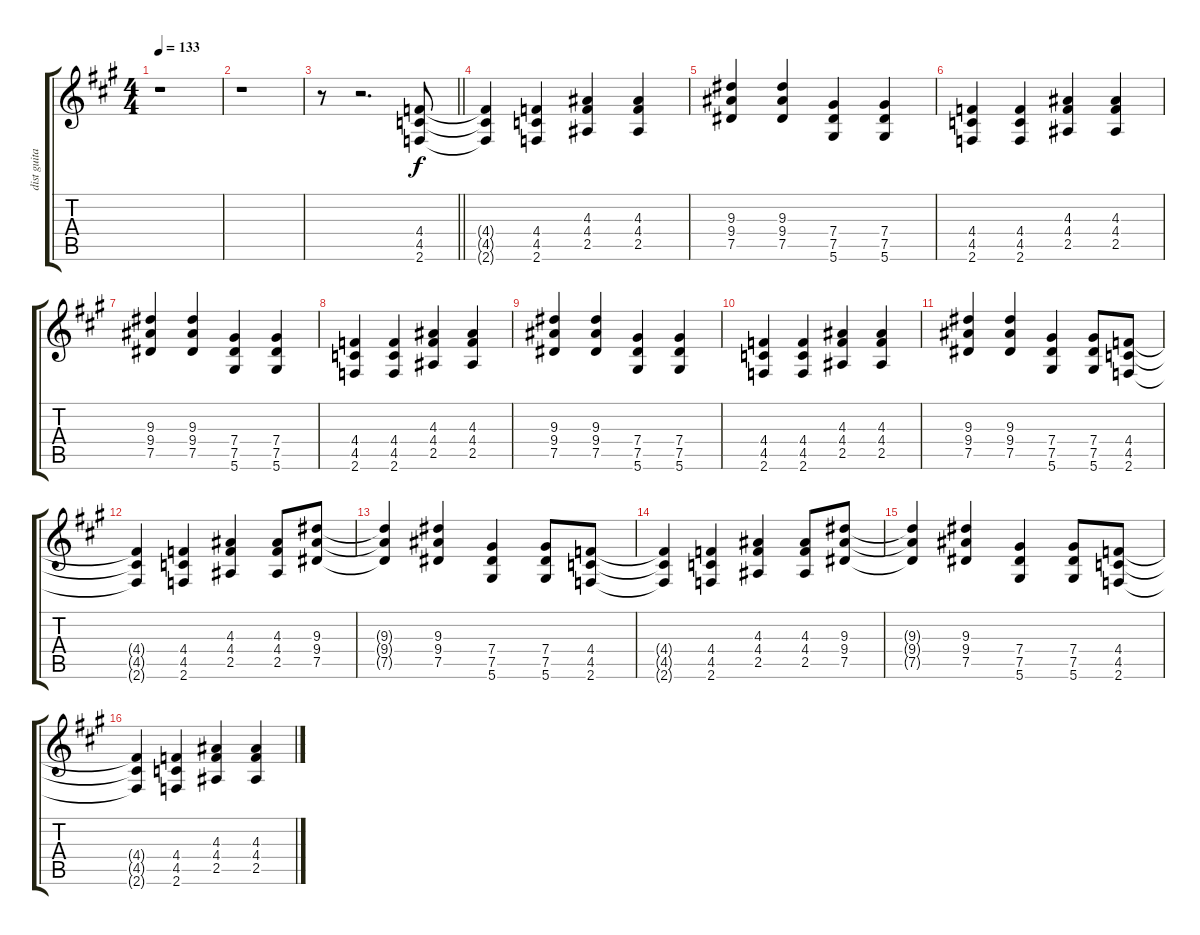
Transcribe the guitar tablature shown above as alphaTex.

\track ("dist guitar 2" "dist guita") {instrument distortionguitar}
\staff {score tabs}
\tuning (Eb4 Bb3 Gb3 Db3 Ab2 Eb2) {hide}
\ts (4 4)
\tempo 133
\clef g2
\ks a
r.1{dy f instrument distortionguitar} |
r.1 |
\barLineRight lightlight
r.8 r.2{d} (4.4 4.5 2.6).8 |
(4.4{t} 4.5{t} 2.6{t}).4 (4.4 4.5 2.6).4 (4.3 4.4 2.5).4 (4.3 4.4 2.5).4 |
(9.3 9.4 7.5).4 (9.3 9.4 7.5).4 (7.4 7.5 5.6).4 (7.4 7.5 5.6).4 |
(4.4 4.5 2.6).4 (4.4 4.5 2.6).4 (4.3 4.4 2.5).4 (4.3 4.4 2.5).4 |
(9.3 9.4 7.5).4 (9.3 9.4 7.5).4 (7.4 7.5 5.6).4 (7.4 7.5 5.6).4 |
(4.4 4.5 2.6).4 (4.4 4.5 2.6).4 (4.3 4.4 2.5).4 (4.3 4.4 2.5).4 |
(9.3 9.4 7.5).4 (9.3 9.4 7.5).4 (7.4 7.5 5.6).4 (7.4 7.5 5.6).4 |
(4.4 4.5 2.6).4 (4.4 4.5 2.6).4 (4.3 4.4 2.5).4 (4.3 4.4 2.5).4 |
(9.3 9.4 7.5).4 (9.3 9.4 7.5).4 (7.4 7.5 5.6).4 (7.4 7.5 5.6).8 (4.4 4.5 2.6).8 |
(4.4{t} 4.5{t} 2.6{t}).4 (4.4 4.5 2.6).4 (4.3 4.4 2.5).4 (4.3 4.4 2.5).8 (9.3 9.4 7.5).8 |
(9.3{t} 9.4{t} 7.5{t}).4 (9.3 9.4 7.5).4 (7.4 7.5 5.6).4 (7.4 7.5 5.6).8 (4.4 4.5 2.6).8 |
(4.4{t} 4.5{t} 2.6{t}).4 (4.4 4.5 2.6).4 (4.3 4.4 2.5).4 (4.3 4.4 2.5).8 (9.3 9.4 7.5).8 |
(9.3{t} 9.4{t} 7.5{t}).4 (9.3 9.4 7.5).4 (7.4 7.5 5.6).4 (7.4 7.5 5.6).8 (4.4 4.5 2.6).8 |
(4.4{t} 4.5{t} 2.6{t}).4 (4.4 4.5 2.6).4 (4.3 4.4 2.5).4 (4.3 4.4 2.5).4
